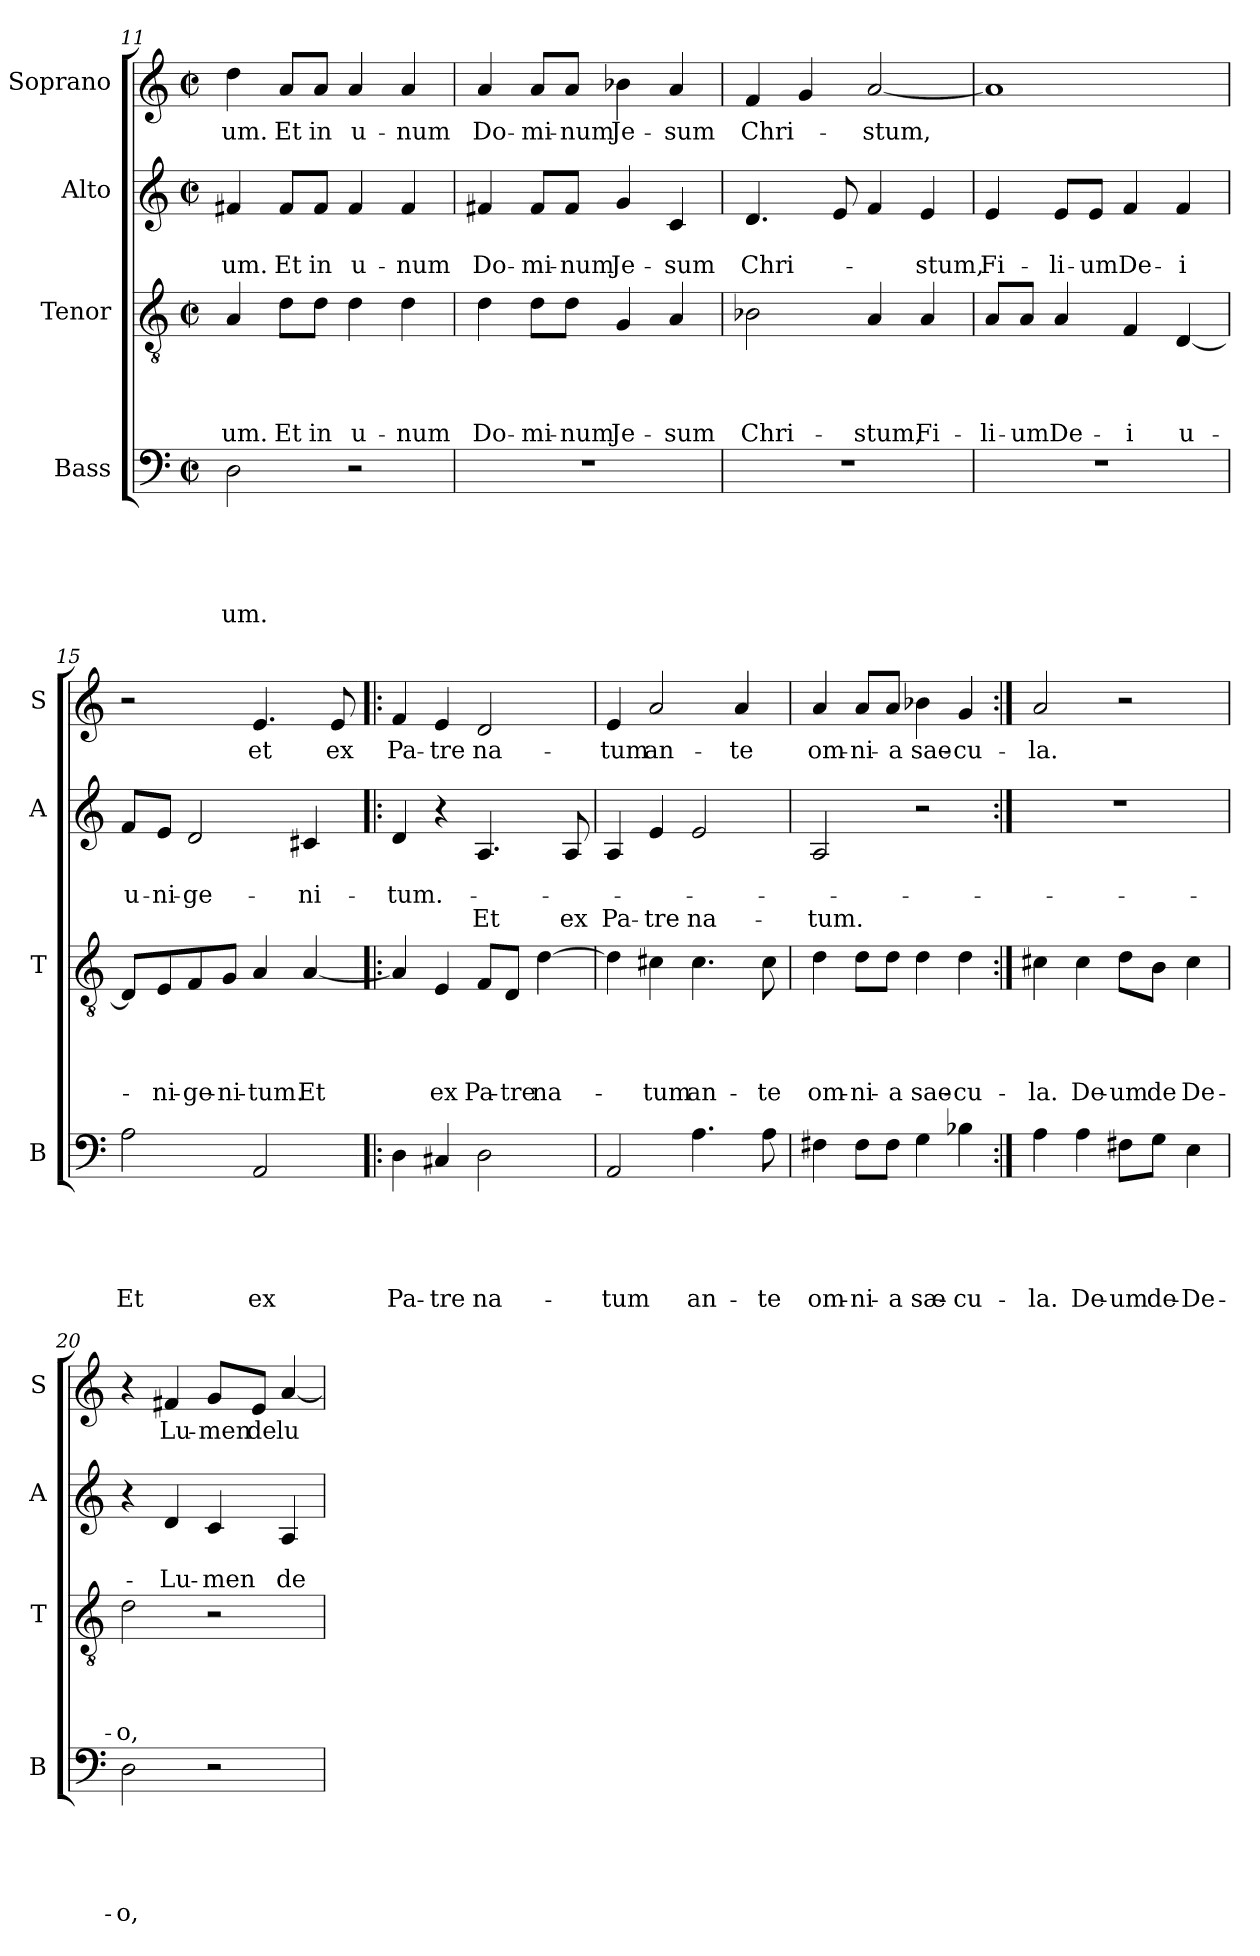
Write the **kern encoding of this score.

**kern	**text	**text	**text	**text	**text	**kern	**text	**text	**text	**text	**kern	**text	**text	**text	**kern	**text
*part4	*part4	*part4	*part4	*part4	*part4	*part3	*part3	*part3	*part3	*part3	*part2	*part2	*part2	*part2	*part1	*part1
*staff4	*staff4	*staff4	*staff4	*staff4	*staff4	*staff3	*staff3	*staff3	*staff3	*staff3	*staff2	*staff2	*staff2	*staff2	*staff1	*staff1
*I"Bass	*	*	*	*	*	*I"Tenor	*	*	*	*	*I"Alto	*	*	*	*I"Soprano	*
*I'B	*	*	*	*	*	*I'T	*	*	*	*	*I'A	*	*	*	*I'S	*
*clefF4	*	*	*	*	*	*clefGv2	*	*	*	*	*clefG2	*	*	*	*clefG2	*
*k[]	*	*	*	*	*	*k[]	*	*	*	*	*k[]	*	*	*	*k[]	*
*C:	*	*	*	*	*	*C:	*	*	*	*	*C:	*	*	*	*C:	*
*M2/2	*	*	*	*	*	*M2/2	*	*	*	*	*M2/2	*	*	*	*M2/2	*
*met(c|)	*	*	*	*	*	*met(c|)	*	*	*	*	*met(c|)	*	*	*	*met(c|)	*
=11	=11	=11	=11	=11	=11	=11	=11	=11	=11	=11	=11	=11	=11	=11	=11	=11
!	!	!	!	!	!LO:LY:b	!	!	!	!	!LO:LY:b	!	!	!LO:LY:b	!	!	!LO:LY:b
2D\	.	.	.	.	-um.	4A/	.	.	.	-um.	4f#X/	.	-um.	.	4dd\	-um.
!	!	!	!	!	!	!	!	!	!	!LO:LY:b	!	!	!LO:LY:b	!	!	!LO:LY:b
.	.	.	.	.	.	8d\L	.	.	.	Et	8f#/L	.	Et	.	8a/L	Et
!	!	!	!	!	!	!	!	!	!	!LO:LY:b	!	!	!LO:LY:b	!	!	!LO:LY:b
.	.	.	.	.	.	8d\J	.	.	.	in	8f#/J	.	in	.	8a/J	in
!	!	!	!	!	!	!	!	!	!	!LO:LY:b	!	!	!LO:LY:b	!	!	!LO:LY:b
2r	.	.	.	.	.	4d\	.	.	.	u-	4f#/	.	u-	.	4a/	u-
!	!	!	!	!	!	!	!	!	!	!LO:LY:b	!	!	!LO:LY:b	!	!	!LO:LY:b
.	.	.	.	.	.	4d\	.	.	.	-num	4f#/	.	-num	.	4a/	-num
=12	=12	=12	=12	=12	=12	=12	=12	=12	=12	=12	=12	=12	=12	=12	=12	=12
!	!	!	!	!	!	!	!	!	!	!LO:LY:b	!	!	!LO:LY:b	!	!	!LO:LY:b
1r	.	.	.	.	.	4d\	.	.	.	Do-	4f#X/	.	Do-	.	4a/	Do-
!	!	!	!	!	!	!	!	!	!	!LO:LY:b	!	!	!LO:LY:b	!	!	!LO:LY:b
.	.	.	.	.	.	8d\L	.	.	.	-mi-	8f#/L	.	-mi-	.	8a/L	-mi-
!	!	!	!	!	!	!	!	!	!	!LO:LY:b	!	!	!LO:LY:b	!	!	!LO:LY:b
.	.	.	.	.	.	8d\J	.	.	.	-num	8f#/J	.	-num	.	8a/J	-num
!	!	!	!	!	!	!	!	!	!	!LO:LY:b	!	!	!LO:LY:b	!	!	!LO:LY:b
.	.	.	.	.	.	4G/	.	.	.	Je-	4g/	.	Je-	.	4b-X\	Je-
!	!	!	!	!	!	!	!	!	!	!LO:LY:b	!	!	!LO:LY:b	!	!	!LO:LY:b
.	.	.	.	.	.	4A/	.	.	.	-sum	4c/	.	-sum	.	4a/	-sum
=13	=13	=13	=13	=13	=13	=13	=13	=13	=13	=13	=13	=13	=13	=13	=13	=13
!	!	!	!	!	!	!	!	!	!	!LO:LY:b	!	!	!LO:LY:b	!	!	!LO:LY:b
1r	.	.	.	.	.	2B-X\	.	.	.	Chri-	4.d/	.	Chri-	.	4f/	Chri-
.	.	.	.	.	.	.	.	.	.	.	.	.	.	.	4g/	.
.	.	.	.	.	.	.	.	.	.	.	8e/	.	.	.	.	.
!	!	!	!	!	!	!	!	!	!	!LO:LY:b	!	!	!	!	!	!LO:LY:b
.	.	.	.	.	.	4A/	.	.	.	-stum,	4f/	.	.	.	[>2a/	-stum,
!	!	!	!	!	!	!	!	!	!	!LO:LY:b	!	!	!LO:LY:b	!	!	!
.	.	.	.	.	.	4A/	.	.	.	Fi-	4e/	.	-stum,	.	.	.
!!LO:PB:g=z
=14	=14	=14	=14	=14	=14	=14	=14	=14	=14	=14	=14	=14	=14	=14	=14	=14
!	!	!	!	!	!	!	!	!	!	!LO:LY:b	!	!	!LO:LY:b	!	!	!
1r	.	.	.	.	.	8A/L	.	.	.	-li-	4e/	.	Fi-	.	1a]	.
!	!	!	!	!	!	!	!	!	!	!LO:LY:b	!	!	!	!	!	!
.	.	.	.	.	.	8A/J	.	.	.	-um	.	.	.	.	.	.
!	!	!	!	!	!	!	!	!	!	!LO:LY:b	!	!	!LO:LY:b	!	!	!
.	.	.	.	.	.	4A/	.	.	.	De-	8e/L	.	-li-	.	.	.
!	!	!	!	!	!	!	!	!	!	!	!	!	!LO:LY:b	!	!	!
.	.	.	.	.	.	.	.	.	.	.	8e/J	.	-um	.	.	.
!	!	!	!	!	!	!	!	!	!	!LO:LY:b	!	!	!LO:LY:b	!	!	!
.	.	.	.	.	.	4F/	.	.	.	-i	4f/	.	De-	.	.	.
!	!	!	!	!	!	!	!	!	!	!LO:LY:b	!	!	!LO:LY:b	!	!	!
.	.	.	.	.	.	[<4D/	.	.	.	u-	4f/	.	-i	.	.	.
=15	=15	=15	=15	=15	=15	=15	=15	=15	=15	=15	=15	=15	=15	=15	=15	=15
!	!	!	!	!	!LO:LY:b	!	!	!	!	!	!	!	!LO:LY:b	!	!	!
2A\	.	.	.	.	Et	8D/L]	.	.	.	.	8f/L	.	u-	.	2r	.
!	!	!	!	!	!	!	!	!	!	!LO:LY:b	!	!	!LO:LY:b	!	!	!
.	.	.	.	.	.	8E/	.	.	.	-ni-	8e/J	.	-ni-	.	.	.
!	!	!	!	!	!	!	!	!	!	!LO:LY:b	!	!	!LO:LY:b	!	!	!
.	.	.	.	.	.	8F/	.	.	.	-ge-	2d/	.	-ge-	.	.	.
!	!	!	!	!	!	!	!	!	!	!LO:LY:b	!	!	!	!	!	!
.	.	.	.	.	.	8G/J	.	.	.	-ni-	.	.	.	.	.	.
!	!	!	!	!	!LO:LY:b	!	!	!	!	!LO:LY:b:rj	!	!	!	!	!	!LO:LY:b
2AA/	.	.	.	.	ex	4A/	.	.	.	-tum.	.	.	.	.	4.e/	et
!	!	!	!	!	!	!	!	!	!	!LO:LY:b	!	!	!LO:LY:b	!	!	!
.	.	.	.	.	.	[<4A/	.	.	.	Et	4c#X/	.	-ni-	.	.	.
!	!	!	!	!	!	!	!	!	!	!	!	!	!	!	!	!LO:LY:b
.	.	.	.	.	.	.	.	.	.	.	.	.	.	.	8e/	ex
=16!|:	=16!|:	=16!|:	=16!|:	=16!|:	=16!|:	=16!|:	=16!|:	=16!|:	=16!|:	=16!|:	=16!|:	=16!|:	=16!|:	=16!|:	=16!|:	=16!|:
!	!	!	!	!	!LO:LY:b	!	!	!	!	!	!	!	!LO:LY:b	!	!	!LO:LY:b
4D\	.	.	.	.	Pa-	4A/]	.	.	.	.	4d/	.	-tum.-	.	4f/	Pa-
!	!	!	!	!	!LO:LY:b	!	!	!	!	!LO:LY:b	!	!	!	!	!	!LO:LY:b
4C#X/	.	.	.	.	-tre	4E/	.	.	.	ex	4r	.	.	.	4e/	-tre
!	!	!	!	!	!LO:LY:b	!	!	!	!	!LO:LY:b	!	!	!	!LO:LY:b	!	!LO:LY:b
2D\	.	.	.	.	na-	8F/L	.	.	.	Pa-	4.A/	.	.	Et	2d/	na-
!	!	!	!	!	!	!	!	!	!	!LO:LY:b:rj	!	!	!	!	!	!
.	.	.	.	.	.	8D/J	.	.	.	-tre	.	.	.	.	.	.
!	!	!	!	!	!	!	!	!	!	!LO:LY:b	!	!	!	!	!	!
.	.	.	.	.	.	[>4d\	.	.	.	na-	.	.	.	.	.	.
!	!	!	!	!	!	!	!	!	!	!	!	!	!	!LO:LY:b	!	!
.	.	.	.	.	.	.	.	.	.	.	8A/	.	.	ex	.	.
=17	=17	=17	=17	=17	=17	=17	=17	=17	=17	=17	=17	=17	=17	=17	=17	=17
!	!	!	!	!	!LO:LY:b	!	!	!	!	!	!	!	!	!LO:LY:b	!	!LO:LY:b
2AA/	.	.	.	.	-tum	4d\]	.	.	.	.	4A/	.	.	Pa-	4e/	-tum
!	!	!	!	!	!	!	!	!	!	!LO:LY:b	!	!	!	!LO:LY:b	!	!LO:LY:b
.	.	.	.	.	.	4c#X\	.	.	.	-tum	4e/	.	.	-tre	2a/	an-
!	!	!	!	!	!LO:LY:b	!	!	!	!	!LO:LY:b	!	!	!	!LO:LY:b	!	!
4.A\	.	.	.	.	an-	4.c#\	.	.	.	an-	2e/	.	.	na-	.	.
!	!	!	!	!	!	!	!	!	!	!	!	!	!	!	!	!LO:LY:b
.	.	.	.	.	.	.	.	.	.	.	.	.	.	.	4a/	-te
!	!	!	!	!	!LO:LY:b	!	!	!	!	!LO:LY:b	!	!	!	!	!	!
8A\	.	.	.	.	-te	8c#\	.	.	.	-te	.	.	.	.	.	.
=18	=18	=18	=18	=18	=18	=18	=18	=18	=18	=18	=18	=18	=18	=18	=18	=18
!	!	!	!	!	!LO:LY:b	!	!	!	!	!LO:LY:b	!	!	!	!LO:LY:b	!	!LO:LY:b
4F#X\	.	.	.	.	om-	4d\	.	.	.	om-	2A/	.	.	-tum.	4a/	om-
!	!	!	!	!	!LO:LY:b	!	!	!	!	!LO:LY:b	!	!	!	!	!	!LO:LY:b
8F#\L	.	.	.	.	-ni-	8d\L	.	.	.	-ni-	.	.	.	.	8a/L	-ni-
!	!	!	!	!	!LO:LY:b:rj	!	!	!	!	!LO:LY:b:rj	!	!	!	!	!	!LO:LY:b:rj
8F#\J	.	.	.	.	-a	8d\J	.	.	.	-a	.	.	.	.	8a/J	-a
!	!	!	!	!	!LO:LY:b:rj	!	!	!	!	!LO:LY:b	!	!	!	!	!	!LO:LY:b
4G\	.	.	.	.	sæ-	4d\	.	.	.	sae-	2r	.	.	.	4b-X\	sae-
!	!	!	!	!	!LO:LY:b	!	!	!	!	!LO:LY:b	!	!	!	!	!	!LO:LY:b
4B-X\	.	.	.	.	-cu-	4d\	.	.	.	-cu-	.	.	.	.	4g/	-cu-
!!LO:LB:g=z
=19:|!	=19:|!	=19:|!	=19:|!	=19:|!	=19:|!	=19:|!	=19:|!	=19:|!	=19:|!	=19:|!	=19:|!	=19:|!	=19:|!	=19:|!	=19:|!	=19:|!
!	!	!	!	!	!LO:LY:b	!	!	!	!	!LO:LY:b	!	!	!	!	!	!LO:LY:b
4A\	.	.	.	.	-la.	4c#X\	.	.	.	-la.	1r	.	.	.	2a/	-la.
!	!	!	!	!	!LO:LY:b	!	!	!	!	!LO:LY:b	!	!	!	!	!	!
4A\	.	.	.	.	De-	4c#\	.	.	.	De-	.	.	.	.	.	.
!	!	!	!	!	!LO:LY:b	!	!	!	!	!LO:LY:b	!	!	!	!	!	!
8F#X\L	.	.	.	.	-um	8d\L	.	.	.	-um	.	.	.	.	2r	.
!	!	!	!	!	!LO:LY:b	!	!	!	!	!LO:LY:b	!	!	!	!	!	!
8G\J	.	.	.	.	de-	8B\J	.	.	.	de	.	.	.	.	.	.
!	!	!	!	!	!LO:LY:b	!	!	!	!	!LO:LY:b	!	!	!	!	!	!
4E\	.	.	.	.	-De-	4c#\	.	.	.	De-	.	.	.	.	.	.
=20	=20	=20	=20	=20	=20	=20	=20	=20	=20	=20	=20	=20	=20	=20	=20	=20
!	!	!	!	!	!LO:LY:b	!	!	!	!	!LO:LY:b	!	!	!	!	!	!
2D\	.	.	.	.	-o,	2d\	.	.	.	-o,	4r	.	.	.	4r	.
!	!	!	!	!	!	!	!	!	!	!	!	!	!LO:LY:b	!	!	!LO:LY:b
.	.	.	.	.	.	.	.	.	.	.	4d/	.	-Lu-	.	4f#X/	Lu-
!	!	!	!	!	!	!	!	!	!	!	!	!	!LO:LY:b	!	!	!LO:LY:b
2r	.	.	.	.	.	2r	.	.	.	.	4c/	.	-men	.	8g/L	-men
!	!	!	!	!	!	!	!	!	!	!	!	!	!	!	!	!LO:LY:b
.	.	.	.	.	.	.	.	.	.	.	.	.	.	.	8e/J	de
!	!	!	!	!	!	!	!	!	!	!	!	!	!LO:LY:b	!	!	!LO:LY:b
.	.	.	.	.	.	.	.	.	.	.	4A/	.	de	.	[<4a/	lu-
=	=	=	=	=	=	=	=	=	=	=	=	=	=	=	=	=
*-	*-	*-	*-	*-	*-	*-	*-	*-	*-	*-	*-	*-	*-	*-	*-	*-
